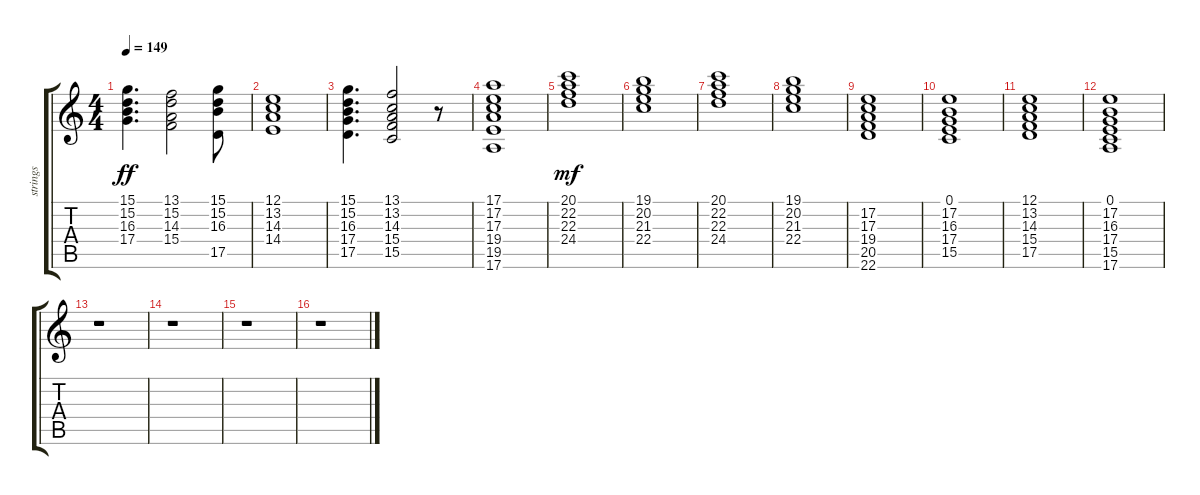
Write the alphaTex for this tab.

\track ("strings" "strings") {instrument stringensemble1}
\staff {score tabs}
\tuning (E4 B3 G3 D3 A2 E2) {hide}
\ts (4 4)
\tempo 149
\clef g2
\ks c
(15.1 15.2 16.3 17.4).4{d dy ff} (13.1 15.2 14.3 15.4).2 (15.1 15.2 16.3 17.5).8 |
(12.1 13.2 14.3 14.4).1 |
(15.1 15.2 16.3 17.4 17.5).4{d} (13.1 13.2 14.3 15.4 15.5).2 r.8 |
(17.1 17.2 17.3 19.4 19.5 17.6).1 |
(20.1 22.2 22.3 24.4).1{dy mf} |
(19.1 20.2 21.3 22.4).1 |
(20.1 22.2 22.3 24.4).1 |
(19.1 20.2 21.3 22.4).1 |
(17.2 17.3 19.4 20.5 22.6).1 |
(0.1 17.2 16.3 17.4 15.5).1 |
(12.1 13.2 14.3 15.4 17.5).1 |
(0.1 17.2 16.3 17.4 15.5 17.6).1 |
r.1 |
r.1 |
r.1 |
r.1
